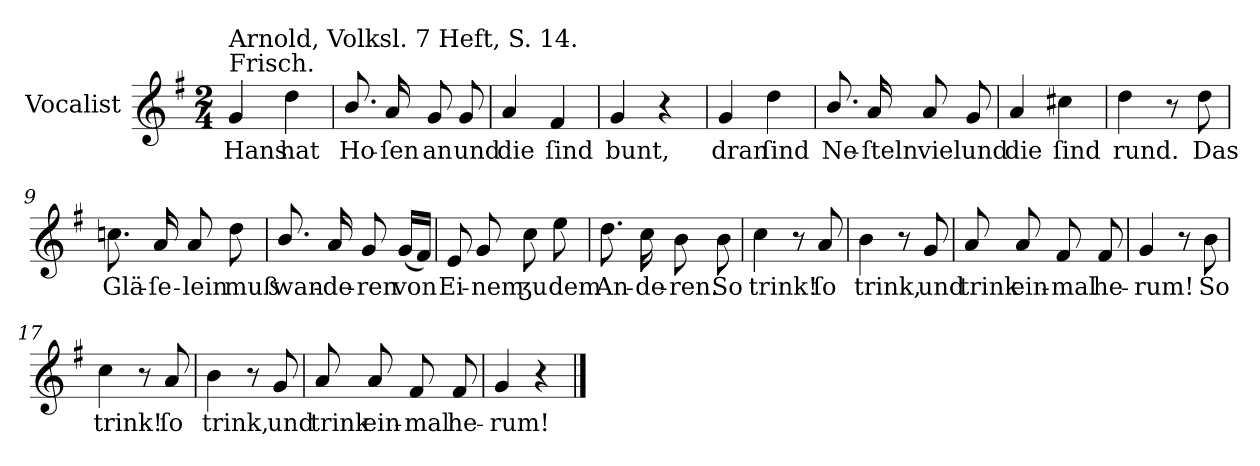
**kern	**text
*part1	*part1
*staff1	*staff1
*I"Vocalist	*
*k[f#]	*
*G:	*
*M2/4	*
=1	=1
!LO:TX:a:t=Frisch.	!
!LO:TX:a:t=Arnold, Volksl. 7 Heft, S. 14.	!
4g	Hans
4dd	hat
=2	=2
8.b/	Ho-
16a	-ſen
8g	an
8g	und
=3	=3
4a	die
4f#	ſind
=4	=4
4g	bunt,
4r	.
=5	=5
4g	dran
4dd	ſind
=6	=6
8.b/	Ne-
16a	-ſteln
8a	viel
8g	und
=7	=7
4a	die
4cc#X	ſind
=8	=8
4dd	rund.
8r	.
8dd	Das
=9	=9
8.ccn	Glä-
16a	-ſe-
8a	-lein
8dd	muß
=10	=10
8.b/	wan-
16a	-de-
8g	-ren
(16gLL	von
16f#JJ)	.
=11	=11
8e	Ei-
8g	-nem
8cc	ʒu
8ee	dem
=12	=12
8.dd	An-
16cc	-de-
8b	-ren.
8b	So
=13	=13
4cc	trink!
8r	.
8a	ſo
=14	=14
4b	trink,
8r	.
8g	und
=15	=15
8a	trink
8a	ein-
8f#	-mal
8f#	he-
=16	=16
4g	-rum!
8r	.
8b	So
=17	=17
4cc	trink!
8r	.
8a	ſo
=18	=18
4b	trink,
8r	.
8g	und
=19	=19
8a	trink
8a	ein-
8f#	-mal
8f#	he-
=20	=20
4g	-rum!
4r	.
==	==
*-	*-
